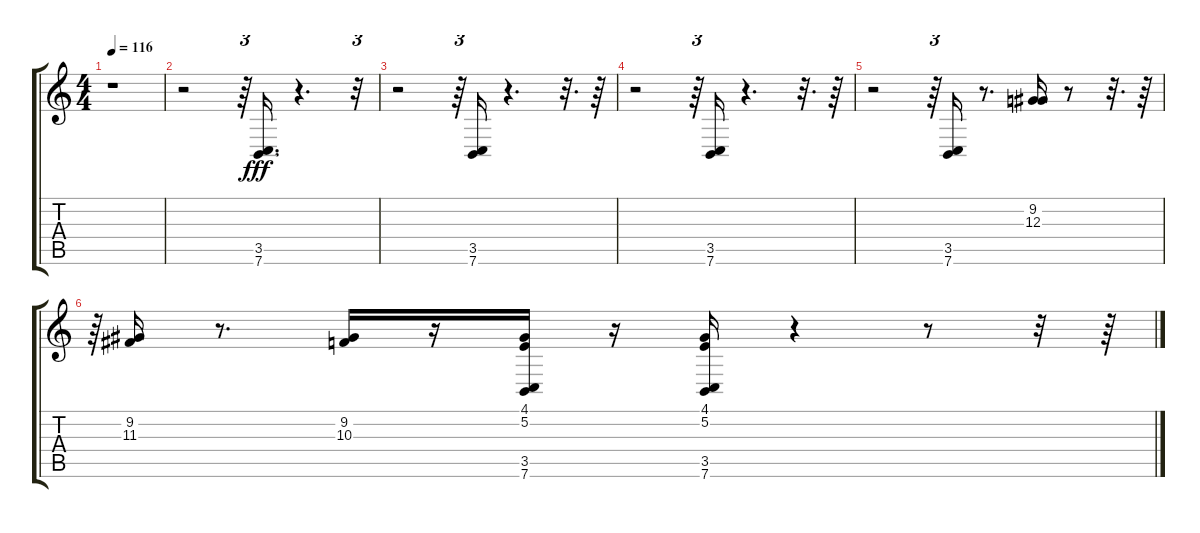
\track "" {instrument melodictom}
\staff {score tabs}
\tuning (E4 B3 G3 D3 A2 E2) {hide}
\ts (4 4)
\tempo 116
\clef g2
\ks c
r.1{dy fff} |
r.2 r.64{tu (3 2)} (3.5 7.6).16{d} r.4{d} r.32{tu (3 2)} |
r.2 r.64{tu (3 2)} (3.5 7.6).16 r.4{d} r.32{d} r.64 |
r.2 r.64{tu (3 2)} (3.5 7.6).16 r.4{d} r.32{d} r.64 |
r.2 r.64{tu (3 2)} (3.5 7.6).16 r.8{d} (9.2 12.3).16 r.8 r.32{d} r.64 |
r.64{tu (3 2)} (9.2 11.3).16 r.8{d} (9.2 10.3).16 r.16 (4.1 5.2 3.5 7.6).16 r.16 (4.1 5.2 3.5 7.6).16 r.4 r.8 r.32 r.64
